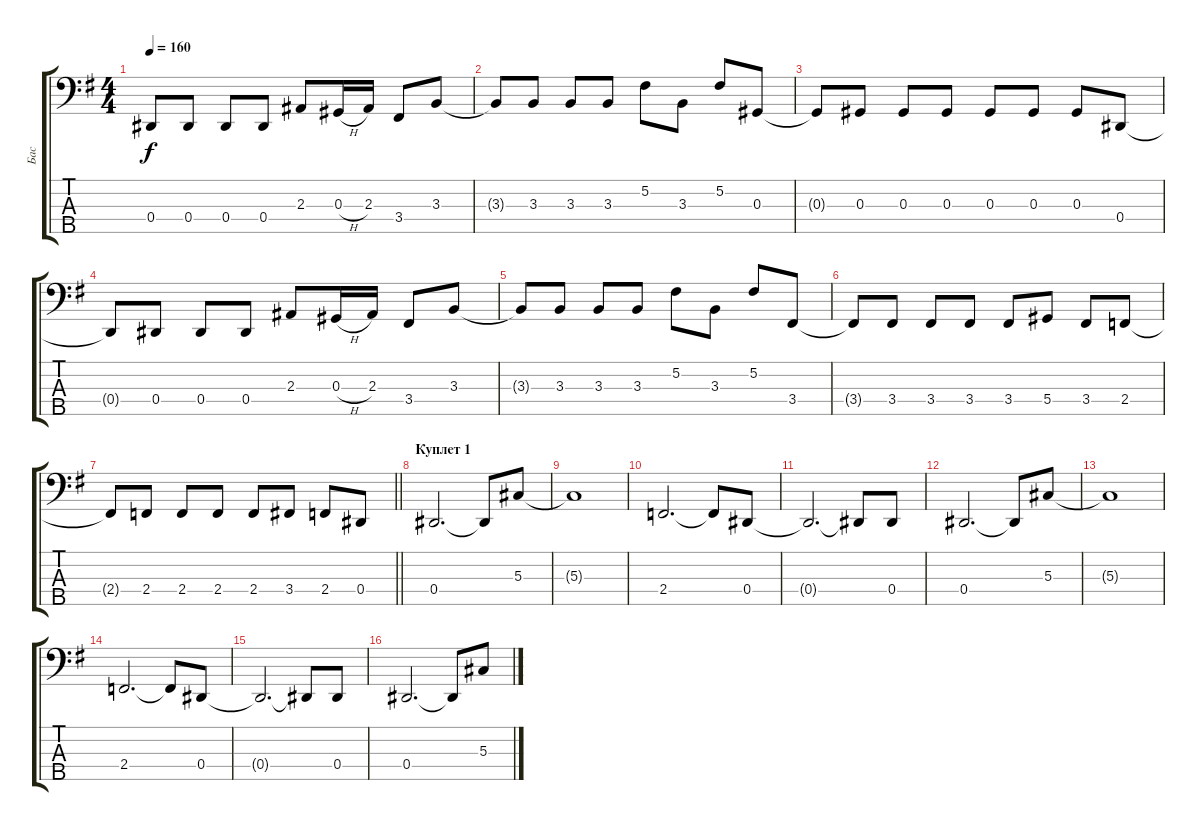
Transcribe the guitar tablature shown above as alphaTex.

\track ("Бас" "Бас") {instrument electricbasspick}
\staff {score tabs}
\tuning (Gb2 Db2 Ab1 Eb1 Bb0) {hide}
\ts (4 4)
\tempo 160
\clef f4
\ks eminor
0.4{t}.8{dy f} 0.4.8 0.4.8 0.4.8 2.3.8 0.3{h}.16 2.3.16 3.4.8 3.3.8 |
3.3{t}.8 3.3.8 3.3.8 3.3.8 5.2.8 3.3.8 5.2.8 0.3.8 |
0.3{t}.8 0.3.8 0.3.8 0.3.8 0.3.8 0.3.8 0.3.8 0.4.8 |
0.4{t}.8 0.4.8 0.4.8 0.4.8 2.3.8 0.3{h}.16 2.3.16 3.4.8 3.3.8 |
3.3{t}.8 3.3.8 3.3.8 3.3.8 5.2.8 3.3.8 5.2.8 3.4.8 |
3.4{t}.8 3.4.8 3.4.8 3.4.8 3.4.8 5.4.8 3.4.8 2.4.8 |
\barLineRight lightlight
2.4{t}.8 2.4.8 2.4.8 2.4.8 2.4.8 3.4.8 2.4.8 0.4.8 |
\section ("" "Куплет 1")
0.4.2{d} 0.4{t}.8 5.3.8 |
5.3{t}.1 |
2.4.2{d} 2.4{t}.8 0.4.8 |
0.4{t}.2{d} 0.4{t}.8 0.4.8 |
0.4.2{d} 0.4{t}.8 5.3.8 |
5.3{t}.1 |
2.4.2{d} 2.4{t}.8 0.4.8 |
0.4{t}.2{d} 0.4{t}.8 0.4.8 |
0.4.2{d} 0.4{t}.8 5.3.8
